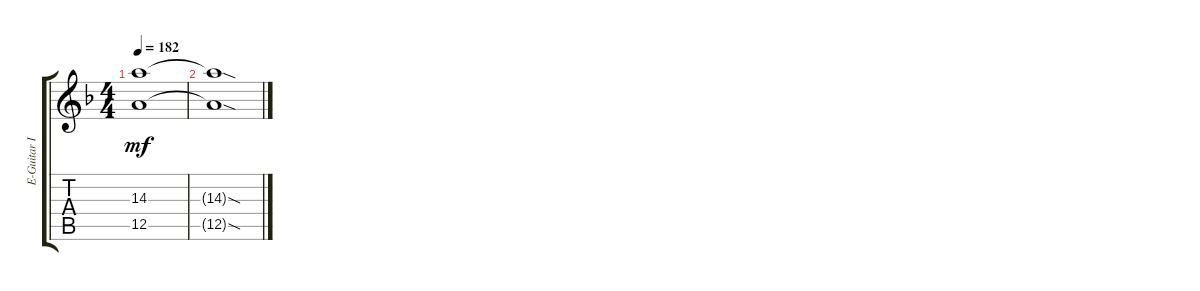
\track ("E-Guitar III" "E-Guitar I") {instrument distortionguitar}
\staff {score tabs}
\tuning (E4 B3 G3 D3 A2 D2) {hide}
\ts (4 4)
\tempo 182
\clef g2
\ks f
(14.3{t} 12.5{t}).1{dy mf} |
(14.3{sod t} 12.5{sod t}).1
